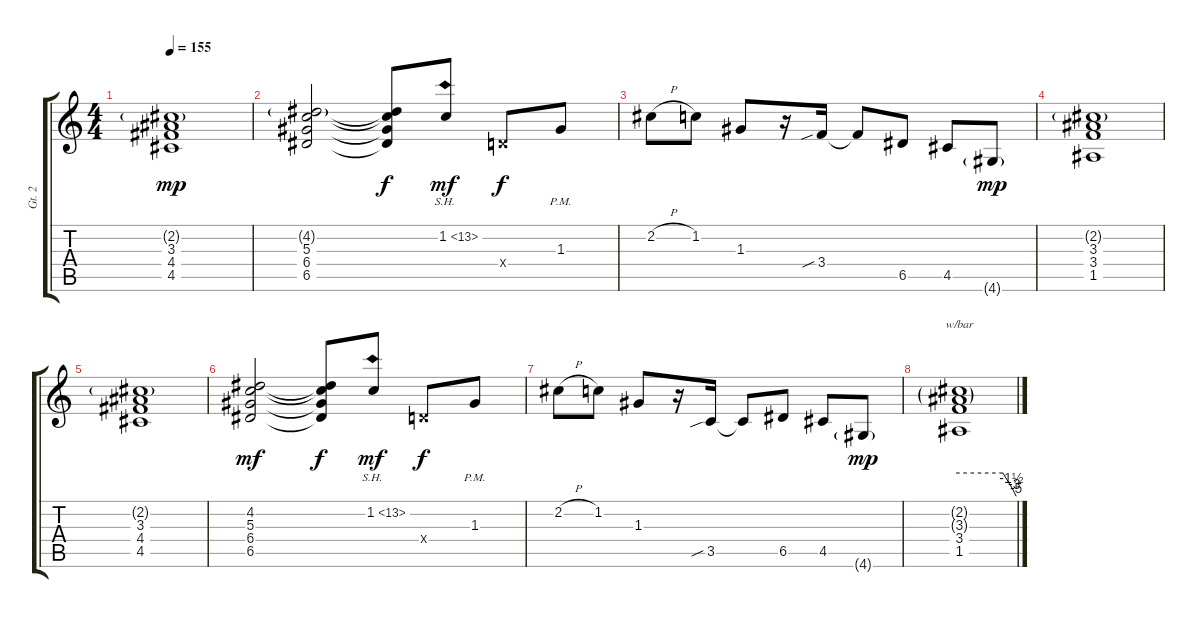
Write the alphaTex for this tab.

\track ("Gt. 2" "Gt. 2") {instrument overdrivenguitar}
\staff {score tabs}
\tuning (E4 B3 G3 D3 A2 E2) {hide}
\ts (4 4)
\tempo 155
\clef g2
\ks c
(2.2{g} 3.3 4.4 4.5).1{dy mp} |
(4.2{g} 5.3 6.4 6.5).2 (4.2{t} 5.3{t} 6.4{t} 6.5{t}).8{dy f} 1.2{sh 12}.8{dy mf volume 9} 0.4{x}.8{dy f} 1.3{pm}.8 |
2.2{h}.8 1.2.8 1.3.8 r.16 3.4{sib}.16 3.4{t}.8 6.5.8 4.5.8 4.6{g}.8{dy mp} |
(2.2{g} 3.3 3.4 1.5).1{volume 7 balance 0} |
(2.2{g} 3.3 4.4 4.5).1 |
(4.2 5.3 6.4 6.5).2{dy mf} (4.2{t} 5.3{t} 6.4{t} 6.5{t}).8{dy f} 1.2{sh 12}.8{dy mf volume 9} 0.4{x}.8{dy f} 1.3{pm}.8 |
2.2{h}.8 1.2.8 1.3.8 r.16 3.5{sib}.16 3.5{t}.8 6.5.8 4.5.8 4.6{g}.8{dy mp} |
(2.2{g} 3.3{g} 3.4 1.5).1{tbe (custom default 0 0 46 0 55 -6 58 -12 60 -20) volume 7 balance 0}
